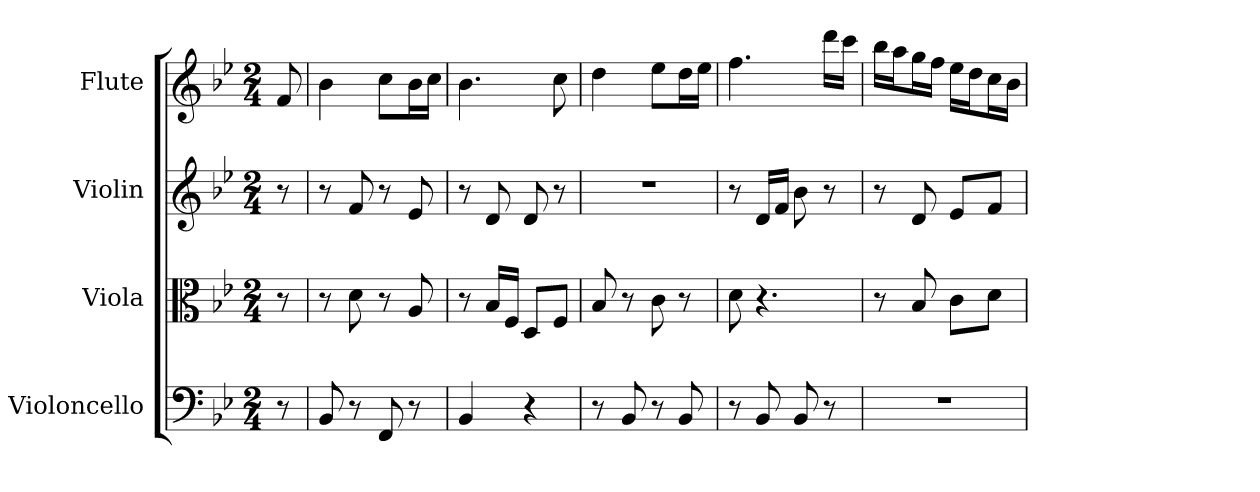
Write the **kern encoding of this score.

**kern	**kern	**kern	**kern
*part4	*part3	*part2	*part1
*staff4	*staff3	*staff2	*staff1
*I"Violoncello	*I"Viola	*I"Violin	*I"Flute
*I'Vc	*I'Vla	*I'Vln	*I'Fl
*clefF4	*clefC3	*	*
*k[b-e-]	*k[b-e-]	*k[b-e-]	*k[b-e-]
*B-:	*B-:	*B-:	*B-:
*M2/4	*M2/4	*M2/4	*M2/4
*MM126	*MM126	*MM126	*MM126
=	=	=	=
8r	8r	8r	8f
=1	=1	=1	=1
8BB-	8r	8r	4b-
8r	8d	8f	.
8FF	8r	8r	8ccL
8r	8A	8e-	16b-L
.	.	.	16ccJJ
=2	=2	=2	=2
4BB-	8r	8r	4.b-
.	16B-/LL	8d	.
.	16F/JJ	.	.
4r	8D/L	8d	.
.	8F/J	8r	8cc
=3	=3	=3	=3
8r	8B-	2r	4dd
8BB-	8r	.	.
8r	8c	.	8ee-L
8BB-	8r	.	16ddL
.	.	.	16ee-JJ
=4	=4	=4	=4
8r	8d	8r	4.ff
8BB-	4.r	16dLL	.
.	.	16fJJ	.
8BB-	.	8b-	.
8r	.	8r	16dddLL
.	.	.	16cccJJ
=5	=5	=5	=5
2r	8r	8r	16bb-LL
.	.	.	16aaJ
.	8B-	8d	16ggL
.	.	.	16ffJJ
.	8c\L	8e-L	16ee-LL
.	.	.	16ddJ
.	8d\J	8fJ	16ccL
.	.	.	16b-JJ
=	=	=	=
*-	*-	*-	*-
